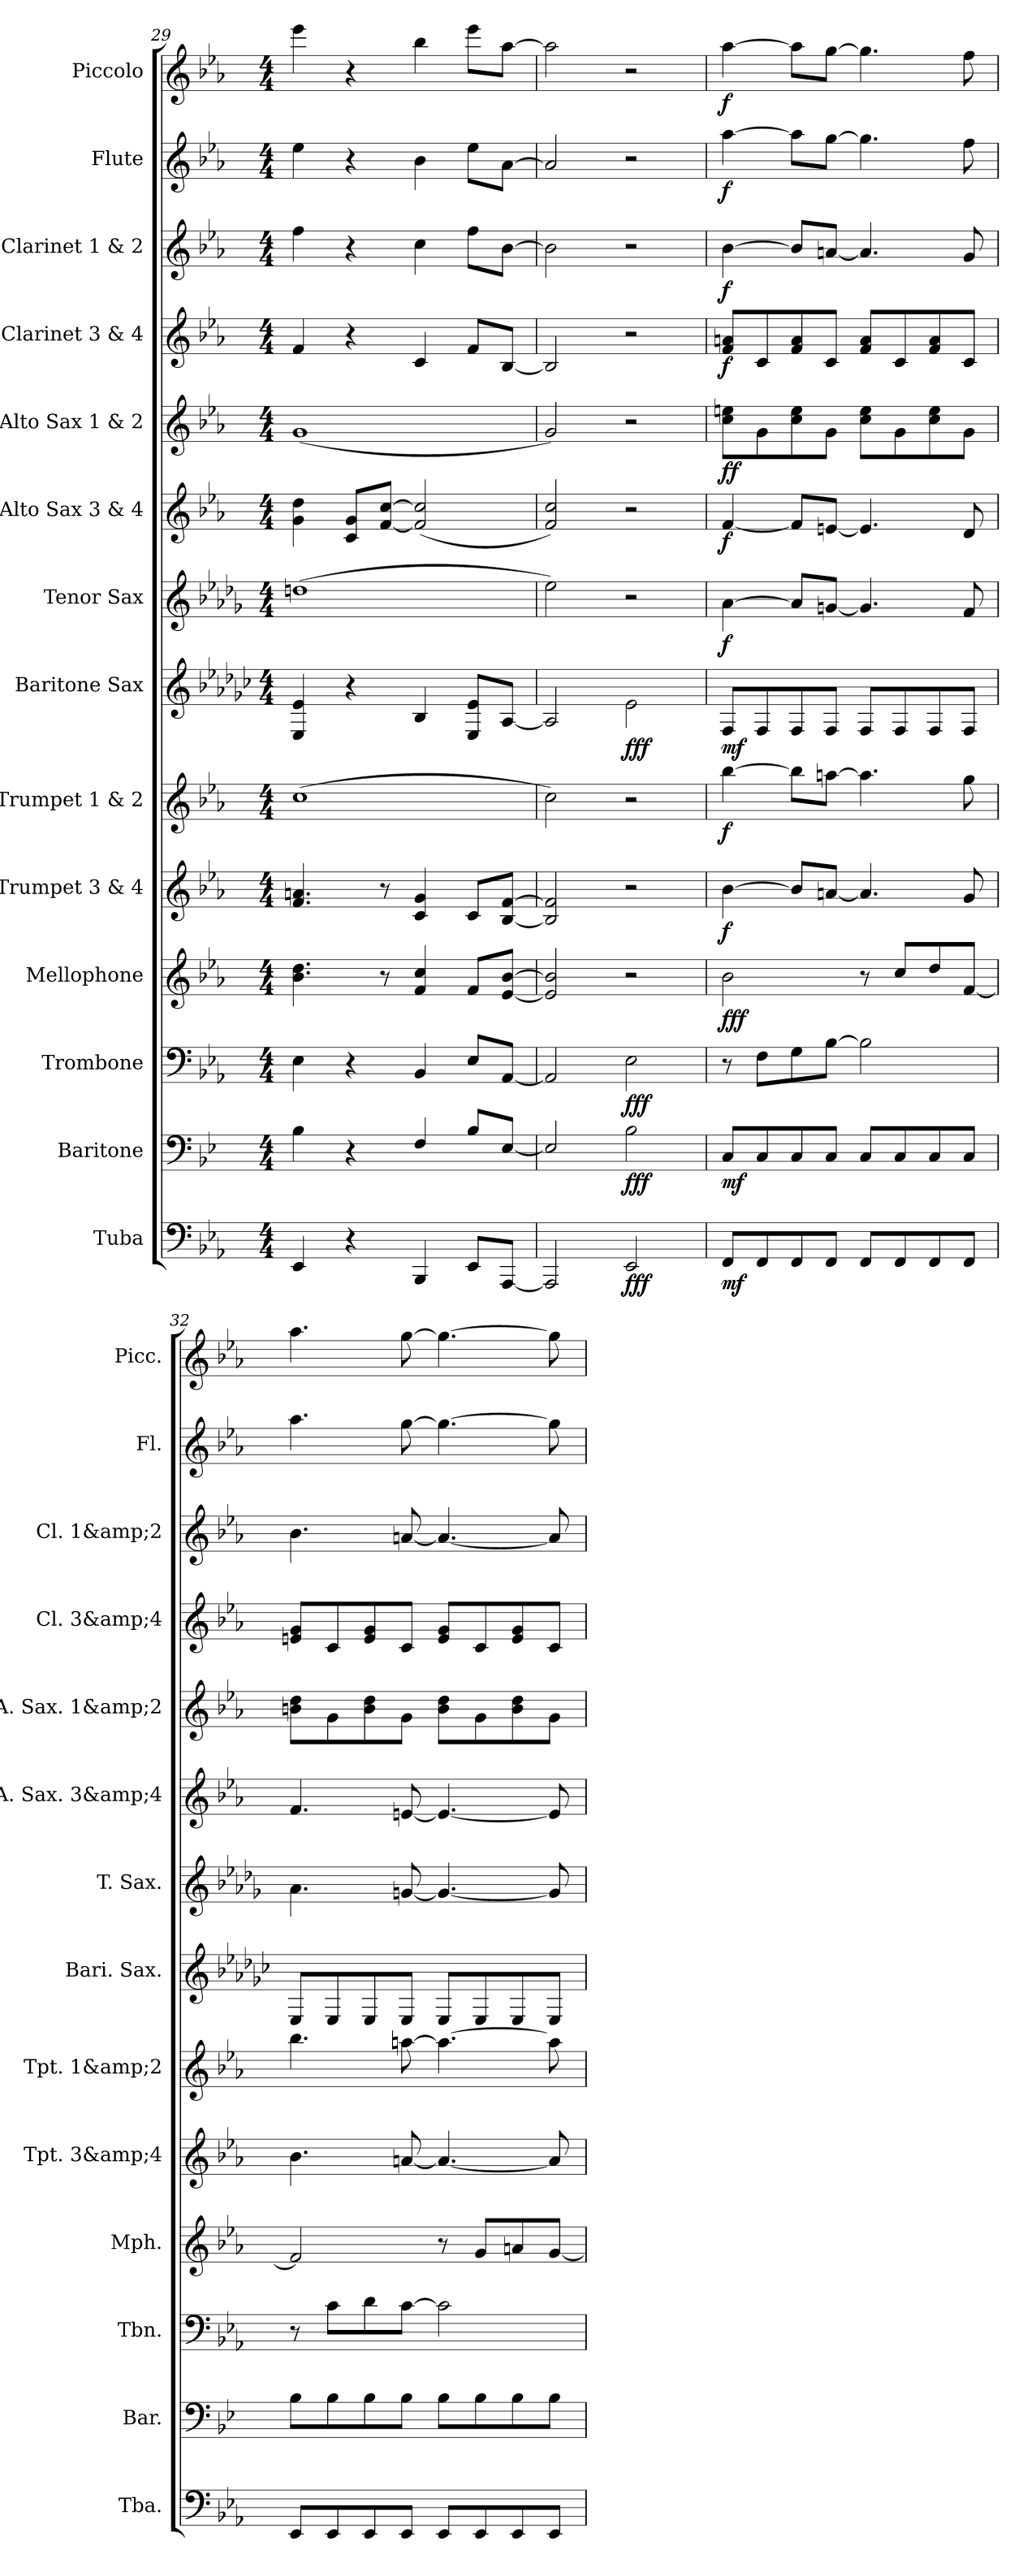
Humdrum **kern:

**kern	**dynam	**kern	**dynam	**kern	**dynam	**kern	**dynam	**kern	**dynam	**kern	**dynam	**kern	**dynam	**kern	**dynam	**kern	**dynam	**kern	**dynam	**kern	**dynam	**kern	**dynam	**kern	**dynam	**kern	**dynam
*part14	*part14	*part13	*part13	*part12	*part12	*part11	*part11	*part10	*part10	*part9	*part9	*part8	*part8	*part7	*part7	*part6	*part6	*part5	*part5	*part4	*part4	*part3	*part3	*part2	*part2	*part1	*part1
*staff14	*staff14	*staff13	*staff13	*staff12	*staff12	*staff11	*staff11	*staff10	*staff10	*staff9	*staff9	*staff8	*staff8	*staff7	*staff7	*staff6	*staff6	*staff5	*staff5	*staff4	*staff4	*staff3	*staff3	*staff2	*staff2	*staff1	*staff1
*I"Tuba	*	*I"Baritone	*	*I"Trombone	*	*I"Mellophone	*	*I"Trumpet 3 &amp; 4	*	*I"Trumpet 1 &amp; 2	*	*I"Baritone Sax	*	*I"Tenor Sax	*	*I"Alto Sax 3 &amp; 4	*	*I"Alto Sax 1 &amp; 2	*	*I"Clarinet 3 &amp; 4	*	*I"Clarinet 1 &amp; 2	*	*I"Flute	*	*I"Piccolo	*
*I'Tba.	*	*I'Bar.	*	*I'Tbn.	*	*I'Mph.	*	*I'Tpt. 3&amp;4	*	*I'Tpt. 1&amp;2	*	*I'Bari. Sax.	*	*I'T. Sax.	*	*I'A. Sax. 3&amp;4	*	*I'A. Sax. 1&amp;2	*	*I'Cl. 3&amp;4	*	*I'Cl. 1&amp;2	*	*I'Fl.	*	*I'Picc.	*
*clefF4	*	*clefF4	*	*clefF4	*	*clefG2	*	*clefG2	*	*clefG2	*	*clefG2	*	*clefG2	*	*clefG2	*	*clefG2	*	*clefG2	*	*clefG2	*	*clefG2	*	*clefG2	*
*	*	*ITrd4c7	*	*	*	*ITrd4c7	*	*ITrd1c2	*	*ITrd1c2	*	*ITrd12c21	*	*ITrd8c14	*	*ITrd5c9	*	*ITrd5c9	*	*ITrd1c2	*	*ITrd1c2	*	*	*	*ITrd-7c-12	*
*k[b-e-a-]	*	*k[b-e-a-]	*	*k[b-e-a-]	*	*k[b-e-a-d-]	*	*k[b-e-a-d-g-]	*	*k[b-e-a-d-g-]	*	*k[b-e-a-d-g-c-]	*	*k[b-e-a-d-g-]	*	*k[b-e-a-d-g-c-]	*	*k[b-e-a-d-g-c-]	*	*k[b-e-a-d-g-]	*	*k[b-e-a-d-g-]	*	*k[b-e-a-]	*	*k[b-e-a-]	*
*M4/4	*	*M4/4	*	*M4/4	*	*M4/4	*	*M4/4	*	*M4/4	*	*M4/4	*	*M4/4	*	*M4/4	*	*M4/4	*	*M4/4	*	*M4/4	*	*M4/4	*	*M4/4	*
=29	=29	=29	=29	=29	=29	=29	=29	=29	=29	=29	=29	=29	=29	=29	=29	=29	=29	=29	=29	=29	=29	=29	=29	=29	=29	=29	=29
4EE-/	.	4E-\	.	4E-\	.	4.e-\ 4.g\	.	4.e-/ 4.gn/	.	(1b-	.	4EE-/ 4E-/	.	(1dn	.	4B-\ 4f\	.	(1B-	.	4e-/	.	4ee-\	.	4ee-\	.	4eeee-\	.
4r	.	4r	.	4r	.	.	.	.	.	.	.	4r	.	.	.	8E-/ 8B-/L	.	.	.	4r	.	4r	.	4r	.	4r	.
.	.	.	.	.	.	8r	.	8r	.	.	.	.	.	.	.	[8A-/ [8e-/J	.	.	.	.	.	.	.	.	.	.	.
4BBB-/	.	4BB-/	.	4BB-/	.	4B-/ 4f/	.	4B-/ 4f/	.	.	.	4BB-/	.	.	.	(2A-/] 2e-/]	.	.	.	4B-/	.	4b-\	.	4b-\	.	4bbb-\	.
8EE-/L	.	8E-/L	.	8E-/L	.	8B-/L	.	8B-/L	.	.	.	8EE-/ 8E-/L	.	.	.	.	.	.	.	8e-/L	.	8ee-\L	.	8ee-\L	.	8eeee-\L	.
[8AAA-/J	.	[8AA-/J	.	[8AA-/J	.	[8A-/ [8e-/J	.	[8A-/ [8e-/J	.	.	.	[8AA-/J	.	.	.	.	.	.	.	[8A-/J	.	[8a-\J	.	[8a-\J	.	[8aaa-\J	.
=30	=30	=30	=30	=30	=30	=30	=30	=30	=30	=30	=30	=30	=30	=30	=30	=30	=30	=30	=30	=30	=30	=30	=30	=30	=30	=30	=30
2AAA-/]	.	2AA-/]	.	2AA-/]	.	2A-/] 2e-/]	.	2A-/] 2e-/]	.	2b-\)	.	2AA-/]	.	2e-\)	.	2A-/ 2e-/)	.	2B-/)	.	2A-/]	.	2a-\]	.	2a-/]	.	2aaa-\]	.
!	!LO:DY:b	!	!LO:DY:b	!	!LO:DY:b	!	!	!	!	!	!	!	!LO:DY:b	!	!	!	!	!	!	!	!	!	!	!	!	!	!
2EE-/	fff	2E-\	fff	2E-\	fff	2r	.	2r	.	2r	.	2E-\	fff	2r	.	2r	.	2r	.	2r	.	2r	.	2r	.	2r	.
=31	=31	=31	=31	=31	=31	=31	=31	=31	=31	=31	=31	=31	=31	=31	=31	=31	=31	=31	=31	=31	=31	=31	=31	=31	=31	=31	=31
!	!LO:DY:b	!	!LO:DY:b	!	!	!	!LO:DY:b	!	!LO:DY:b	!	!LO:DY:b	!	!LO:DY:b	!	!LO:DY:b	!	!LO:DY:b	!	!LO:DY:b	!	!	!	!	!	!	!	!
!	!	!	!	!	!	!	!	!	!	!	!	!	!	!	!	!	!	!	!LO:DY:n=1:b	!	!LO:DY:b	!	!LO:DY:b	!	!LO:DY:b	!	!LO:DY:b
8FF/L	mf	8FF/L	mf	8r	.	2e-\	fff	[4a-\	f	[4aa-\	f	8FF/L	mf	[4A-\	f	[4A-/	f	8e-\ 8gn\L	f f	8e-/ 8gn/L	f	[4a-\	f	[4aa-\	f	[4aaa-\	f
8FF/	.	8FF/	.	8F\L	.	.	.	.	.	.	.	8FF/	.	.	.	.	.	8B-\	.	8B-/	.	.	.	.	.	.	.
8FF/	.	8FF/	.	8G\	.	.	.	8a-/L]	.	8aa-\L]	.	8FF/	.	8A-/L]	.	8A-/L]	.	8e-\ 8g\	.	8e-/ 8g/	.	8a-/L]	.	8aa-\L]	.	8aaa-\L]	.
8FF/J	.	8FF/J	.	[8B-\J	.	.	.	[8gn/J	.	[8ggn\J	.	8FF/J	.	[8Gn/J	.	[8Gn/J	.	8B-\J	.	8B-/J	.	[8gn/J	.	[8gg\J	.	[8ggg\J	.
8FF/L	.	8FF/L	.	2B-\]	.	8r	.	4.g/]	.	4.gg\]	.	8FF/L	.	4.G/]	.	4.G/]	.	8e-\ 8g\L	.	8e-/ 8g/L	.	4.g/]	.	4.gg\]	.	4.ggg\]	.
8FF/	.	8FF/	.	.	.	8f/L	.	.	.	.	.	8FF/	.	.	.	.	.	8B-\	.	8B-/	.	.	.	.	.	.	.
8FF/	.	8FF/	.	.	.	8g/	.	.	.	.	.	8FF/	.	.	.	.	.	8e-\ 8g\	.	8e-/ 8g/	.	.	.	.	.	.	.
8FF/J	.	8FF/J	.	.	.	[8B-/J	.	8f/	.	8ff\	.	8FF/J	.	8F/	.	8F/	.	8B-\J	.	8B-/J	.	8f/	.	8ff\	.	8fff\	.
=32	=32	=32	=32	=32	=32	=32	=32	=32	=32	=32	=32	=32	=32	=32	=32	=32	=32	=32	=32	=32	=32	=32	=32	=32	=32	=32	=32
8EE-/L	.	8E-\L	.	8r	.	2B-/]	.	4.a-\	.	4.aa-\	.	8EE-/L	.	4.A-\	.	4.A-/	.	8dn\ 8f\L	.	8dn/ 8f/L	.	4.a-\	.	4.aa-\	.	4.aaa-\	.
8EE-/	.	8E-\	.	8c\L	.	.	.	.	.	.	.	8EE-/	.	.	.	.	.	8B-\	.	8B-/	.	.	.	.	.	.	.
8EE-/	.	8E-\	.	8d\	.	.	.	.	.	.	.	8EE-/	.	.	.	.	.	8d\ 8f\	.	8d/ 8f/	.	.	.	.	.	.	.
8EE-/J	.	8E-\J	.	[8c\J	.	.	.	[8gn/	.	[8ggn\	.	8EE-/J	.	[8Gn/	.	[8Gn/	.	8B-\J	.	8B-/J	.	[8gn/	.	[8gg\	.	[8ggg\	.
8EE-/L	.	8E-\L	.	2c\]	.	8r	.	4.g/_	.	4.gg\_	.	8EE-/L	.	4.G/_	.	4.G/_	.	8d\ 8f\L	.	8d/ 8f/L	.	4.g/_	.	4.gg\_	.	4.ggg\_	.
8EE-/	.	8E-\	.	.	.	8c/L	.	.	.	.	.	8EE-/	.	.	.	.	.	8B-\	.	8B-/	.	.	.	.	.	.	.
8EE-/	.	8E-\	.	.	.	8dn/	.	.	.	.	.	8EE-/	.	.	.	.	.	8d\ 8f\	.	8d/ 8f/	.	.	.	.	.	.	.
8EE-/J	.	8E-\J	.	.	.	[8c/J	.	8g/]	.	8gg\]	.	8EE-/J	.	8G/]	.	8G/]	.	8B-\J	.	8B-/J	.	8g/]	.	8gg\]	.	8ggg\]	.
=	=	=	=	=	=	=	=	=	=	=	=	=	=	=	=	=	=	=	=	=	=	=	=	=	=	=	=
*-	*-	*-	*-	*-	*-	*-	*-	*-	*-	*-	*-	*-	*-	*-	*-	*-	*-	*-	*-	*-	*-	*-	*-	*-	*-	*-	*-
